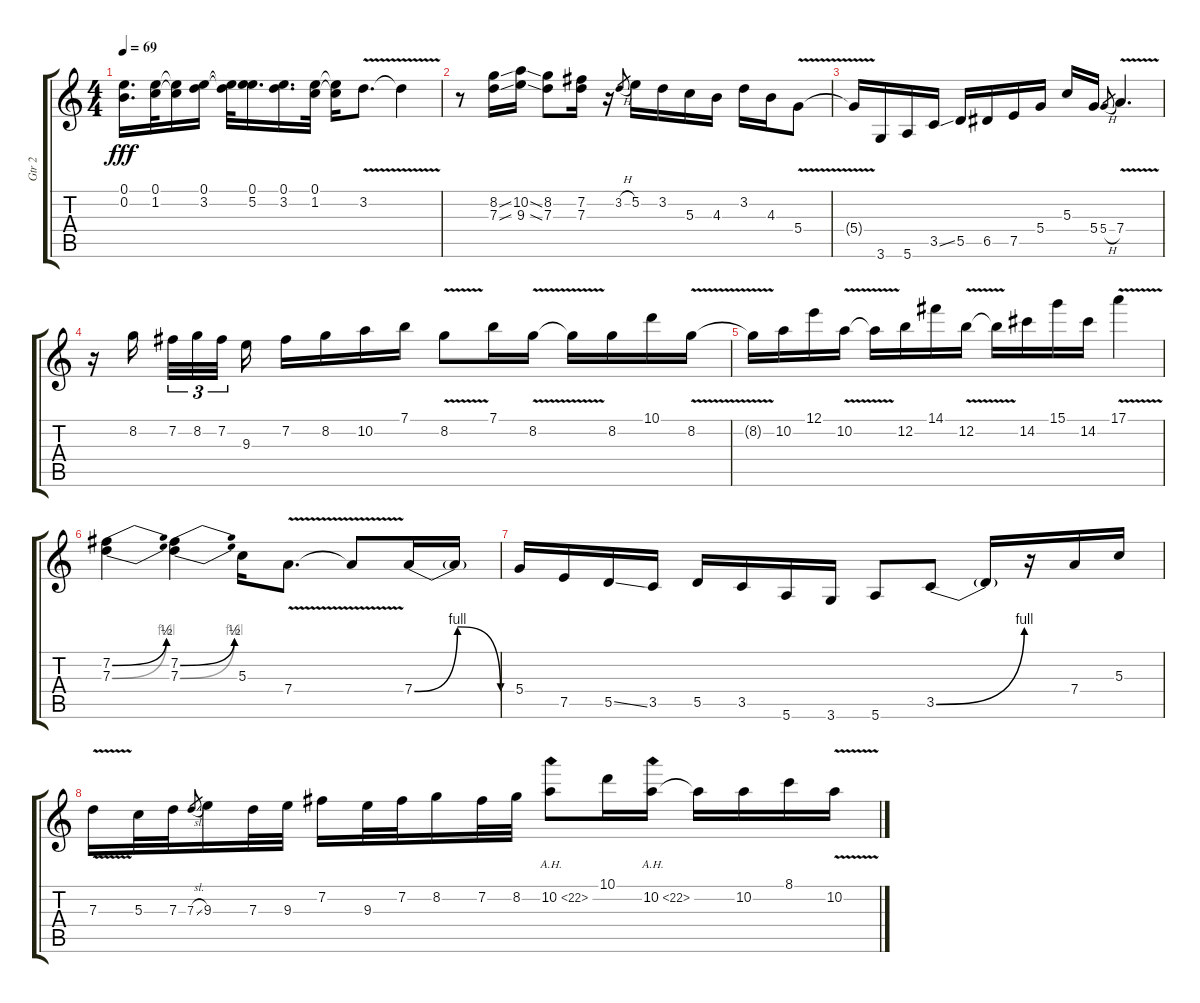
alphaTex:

\track ("Gtr 2" "Gtr 2") {instrument distortionguitar}
\staff {score tabs}
\tuning (E4 B3 G3 D3 A2 E2) {hide}
\ts (4 4)
\tempo 69
\clef g2
\ks c
(0.1 0.2).16{d dy fff} (0.1 1.2).32 (0.1{t} 1.2{t}).16 (0.1 3.2).16 (0.1{t} 3.2{t}).32 (0.1 5.2).16{d} (0.1 3.2).16{d} (0.1 1.2).32 (0.1{t} 1.2{t}).16 3.2{v}.8{d} 3.2{t}.4 |
r.8 (8.2{ss} 7.3{ss}).16 (10.2{ss} 9.3{ss}).16 (8.2 7.3).8 (7.2 7.3).16 r.16 3.2{h}.8{gr} 5.2.16 3.2.16 5.3.16 4.3.16 3.2.16 4.3.16 5.4{v}.8 |
5.4{v t}.16 3.6.16 5.6.16 3.5{ss}.16 5.5.16 6.5.16 7.5.16 5.4.16 5.3.16 5.4.16 5.4{h}.8{gr} 7.4{v}.4{d} |
r.16 8.2.16 7.2.32{tu (3 2)} 8.2.32{tu (3 2)} 7.2.32{tu (3 2)} 9.3.16 7.2.16 8.2.16 10.2.16 7.1.16 8.2{v}.8 7.1.16 8.2{v}.16 8.2{v t}.16 8.2.16 10.1.16 8.2{v}.16 |
8.2{v t}.16{instrument distortionguitar} 10.2.16 12.1.16 10.2{v}.16 10.2{v t}.16 12.2.16 14.1.16 12.2{v}.16 12.2{v t}.16 14.2.16 15.1.16 14.2.16 17.1{v}.4 |
(7.2{be (bend 0 0 60 2)} 7.3{be (bend 0 0 60 4)}).4 (7.2{be (bend 0 0 60 2)} 7.3{be (bend 0 0 60 4)}).4 5.3.16 7.4{v}.8{d} 7.4{v t}.8 7.4{be (bendrelease 0 0 5 4 55 4 60 0)}.16 7.4{t}.16 |
5.4.16 7.5.16 5.5{ss}.16 3.5.16 5.5.16 3.5.16 5.6.16 3.6.16 5.6.8 3.5{be (bend 0 0 60 4)}.8 3.5{t}.16 r.16 7.4.16 5.3.16 |
7.3{v}.16 5.3.32 7.3.32 7.3{sl}.8{gr} 9.3.16 7.3.32 9.3.32 7.2.16 9.3.32 7.2.32 8.2.16 7.2.32 8.2.32 10.2{ah 12}.8 10.1.16 10.2{ah 12}.16 10.2{t}.16 10.2.16 8.1.16 10.2{v}.16
